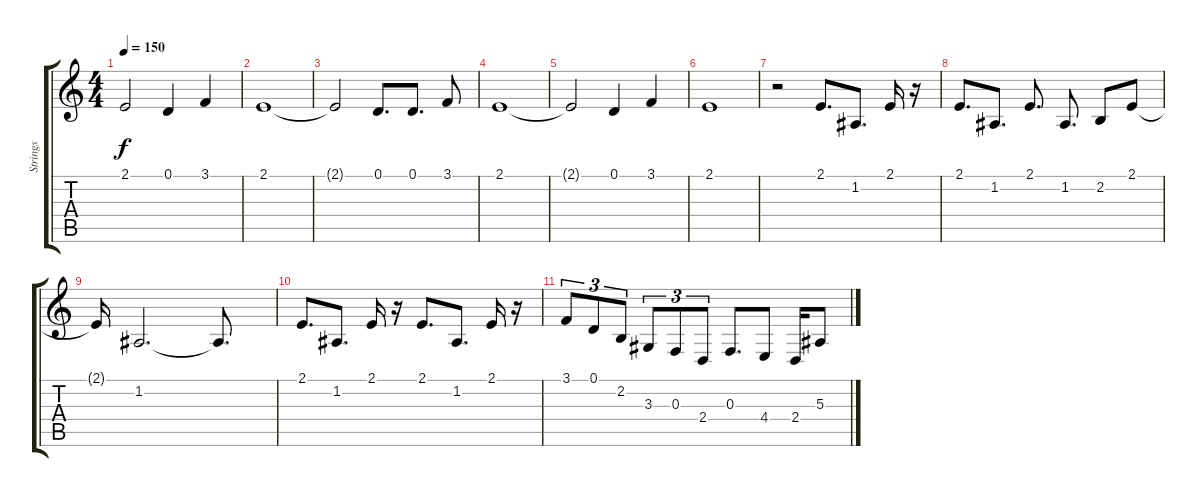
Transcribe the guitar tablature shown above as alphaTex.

\track ("Strings" "Strings") {instrument stringensemble1}
\staff {score tabs}
\tuning (D4 A3 F3 C3 G2 D2) {hide}
\ts (4 4)
\tempo 150
\clef g2
\ks c
2.1{t}.2{dy f} 0.1.4 3.1.4 |
2.1.1 |
2.1{t}.2 0.1.8{d} 0.1.8{d} 3.1.8 |
2.1.1 |
2.1{t}.2 0.1.4 3.1.4 |
2.1.1 |
r.2 2.1.8{d} 1.2.8{d} 2.1.16 r.16 |
2.1.8{d} 1.2.8{d} 2.1.8{d} 1.2.8{d} 2.2.8 2.1.8 |
2.1{t}.16 1.2.2{d} 1.2{t}.8{d} |
2.1.8{d} 1.2.8{d} 2.1.16 r.16 2.1.8{d} 1.2.8{d} 2.1.16 r.16 |
3.1.8{tu (3 2)} 0.1.8{tu (3 2)} 2.2.8{tu (3 2)} 3.3.8{tu (3 2)} 0.3.8{tu (3 2)} 2.4.8{tu (3 2)} 0.3.8{d} 4.4.8 2.4.16 5.3.8
